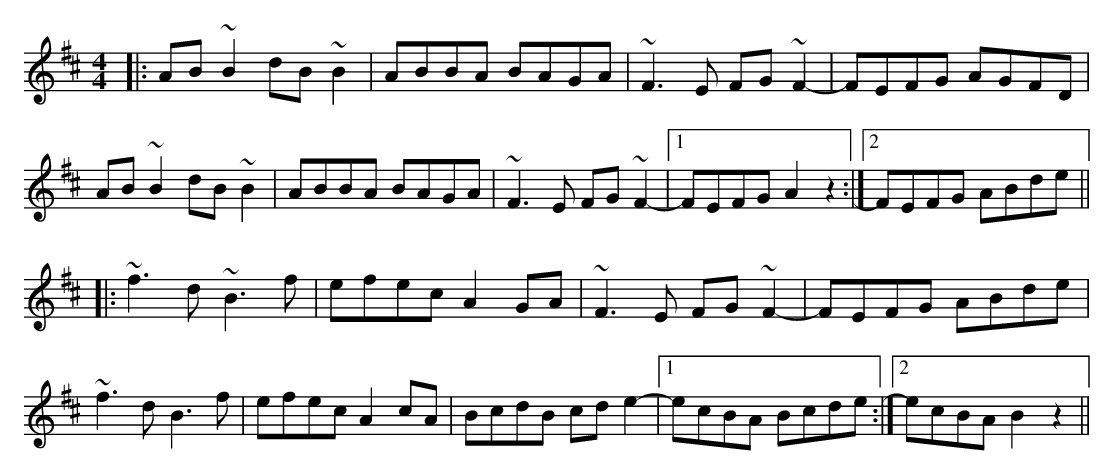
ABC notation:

X:1
M:4/4
K:Bmin
|:AB~B2 dB~B2|ABBA BAGA|~F3E FG~F2-|FEFG AGFD|
AB~B2 dB~B2|ABBA BAGA|~F3E FG~F2-|1 FEFG A2z2:|2 FEFG ABde||
|:~f3d ~B3f|efec A2GA|~F3E FG~F2-|FEFG ABde|
~f3d B3f|efec A2cA|BcdB cde2-|1 ecBA Bcde:|2 ecBA B2z2||
